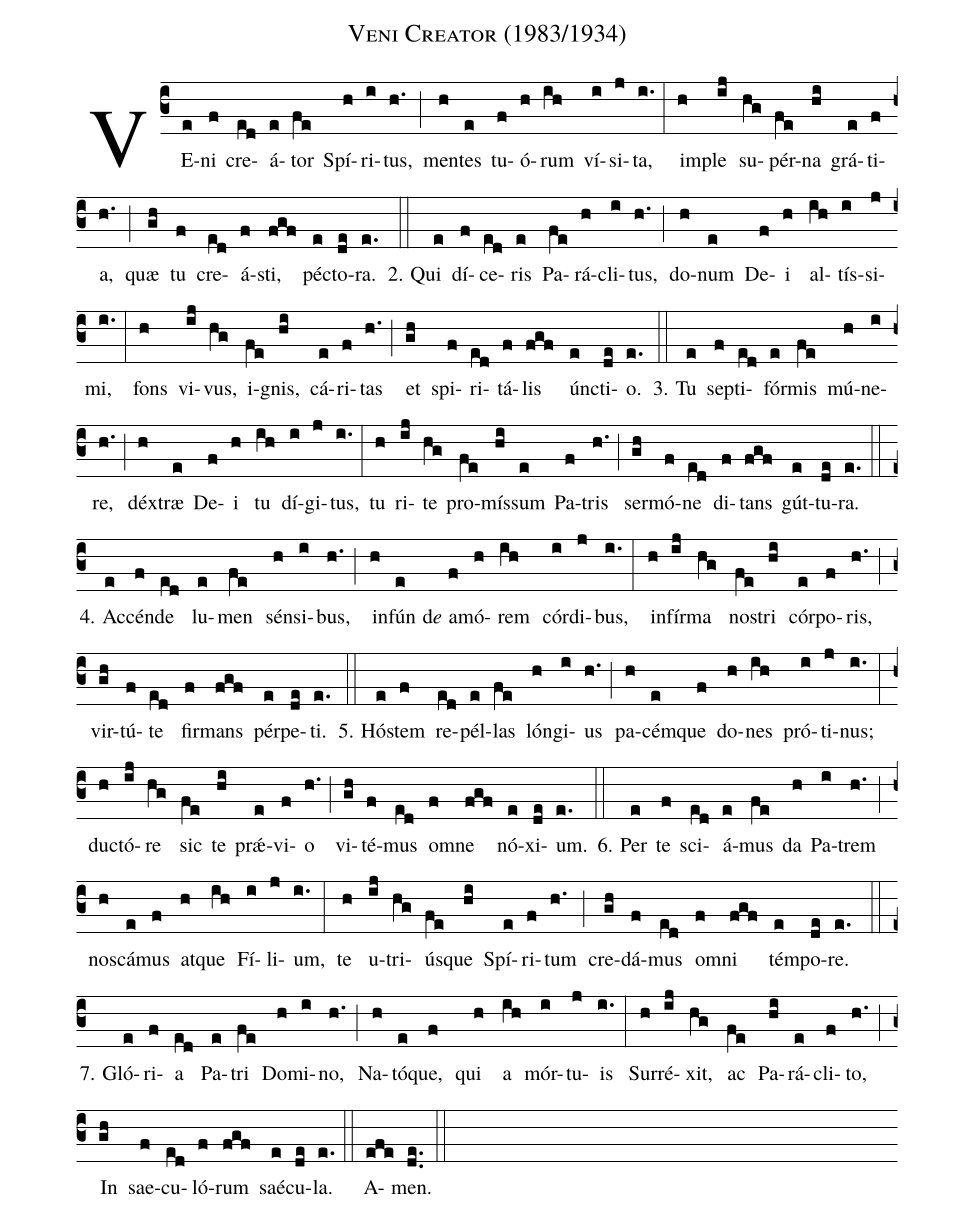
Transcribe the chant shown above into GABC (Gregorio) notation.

name:Veni Creator (1983/1934);
%%
initial-style: 0;
%%
(c3) VE(e)ni(f) cre(ed)á(e)tor(fe) Spí(h)ri(i)tus,(h.) (;)
men(h)tes(e) tu(f)ó(h)rum(ih) ví(i)si(j)ta,(i.) (:)
im(h)ple(ij) su(hg)pér(fe)na(hi) grá(e)ti(f)a,(h.) (;)
quæ(gh) tu(f) cre(ed)á(f)sti,(fgf) pé(e)cto(de)ra.(e.) (::)

2. Qui(e) dí(f)ce(ed)ris(e) Pa(fe)rá(h)cli(i)tus,(h.) (;)
do(h)num(e) De(f)i(h) al(ih)tís(i)si(j)mi,(i.) (:)
fons(h) vi(ij)vus,(hg) i(fe)gnis,(hi) cá(e)ri(f)tas(h.) (;)
et(gh) spi(f)ri(ed)tá(f)lis(fgf) ún(e)cti(de)o.(e.) (::)

3. Tu(e) sep(f)ti(ed)fór(e)mis(fe) mú(h)ne(i)re,(h.) (;)
déx(h)træ(e) De(f)i(h) tu(ih) dí(i)gi(j)tus,(i.) (:)
tu(h) ri(ij)te(hg) pro(fe)mís(hi)sum(e) Pa(f)tris(h.) (;)
ser(gh)mó(f)ne(ed) di(f)tans(fgf) gút(e)tu(de)ra.(e.) (::)

4. Ac(e)cén(f)de(ed) lu(e)men(fe) sén(h)si(i)bus,(h.) (;)
in(h)fún(e)d<i>e</i>() a(f)mó(h)rem(ih) cór(i)di(j)bus,(i.) (:)
in(h)fír(ij)ma(hg) no(fe)stri(hi) cór(e)po(f)ris,(h.) (;)
vir(gh)tú(f)te(ed) fir(f)mans(fgf) pér(e)pe(de)ti.(e.) (::)

5. Hó(e)stem(f) re(ed)pél(e)las(fe) lón(h)gi(i)us(h.) (;)
pa(h)cém(e)que(f) do(h)nes(ih) pró(i)ti(j)nus;(i.) (:)
du(h)ctó(ij)re(hg) sic(fe) te(hi) prǽ(e)vi(f)o(h.) (;)
vi(gh)té(f)mus(ed) om(f)ne(fgf) nó(e)xi(de)um.(e.) (::)

6. Per(e) te(f) sci(ed)á(e)mus(fe) da(h) Pa(i)trem(h.) (;)
no(h)scá(e)mus(f) at(h)que(ih) Fí(i)li(j)um,(i.) (:)
te(h) u(ij)tri(hg)ús(fe)que(hi) Spí(e)ri(f)tum(h.) (;)
cre(gh)dá(f)mus(ed) om(f)ni(fgf) tém(e)po(de)re.(e.) (::)

7. Gló(e)ri(f)a(ed) Pa(e)tri(fe) Do(h)mi(i)no,(h.) (;)
Na(h)tó(e)que,(f) qui(h) a(ih) mór(i)tu(j)is(i.) (:)
Sur(h)ré(ij)xit,(hg) ac(fe) Pa(hi)rá(e)cli(f)to,(h.) (;)
In(gh) sae(f)cu(ed)ló(f)rum(fgf) saé(e)cu(de)la.(e.) (::)
A(efe)men.(de..) (::)
